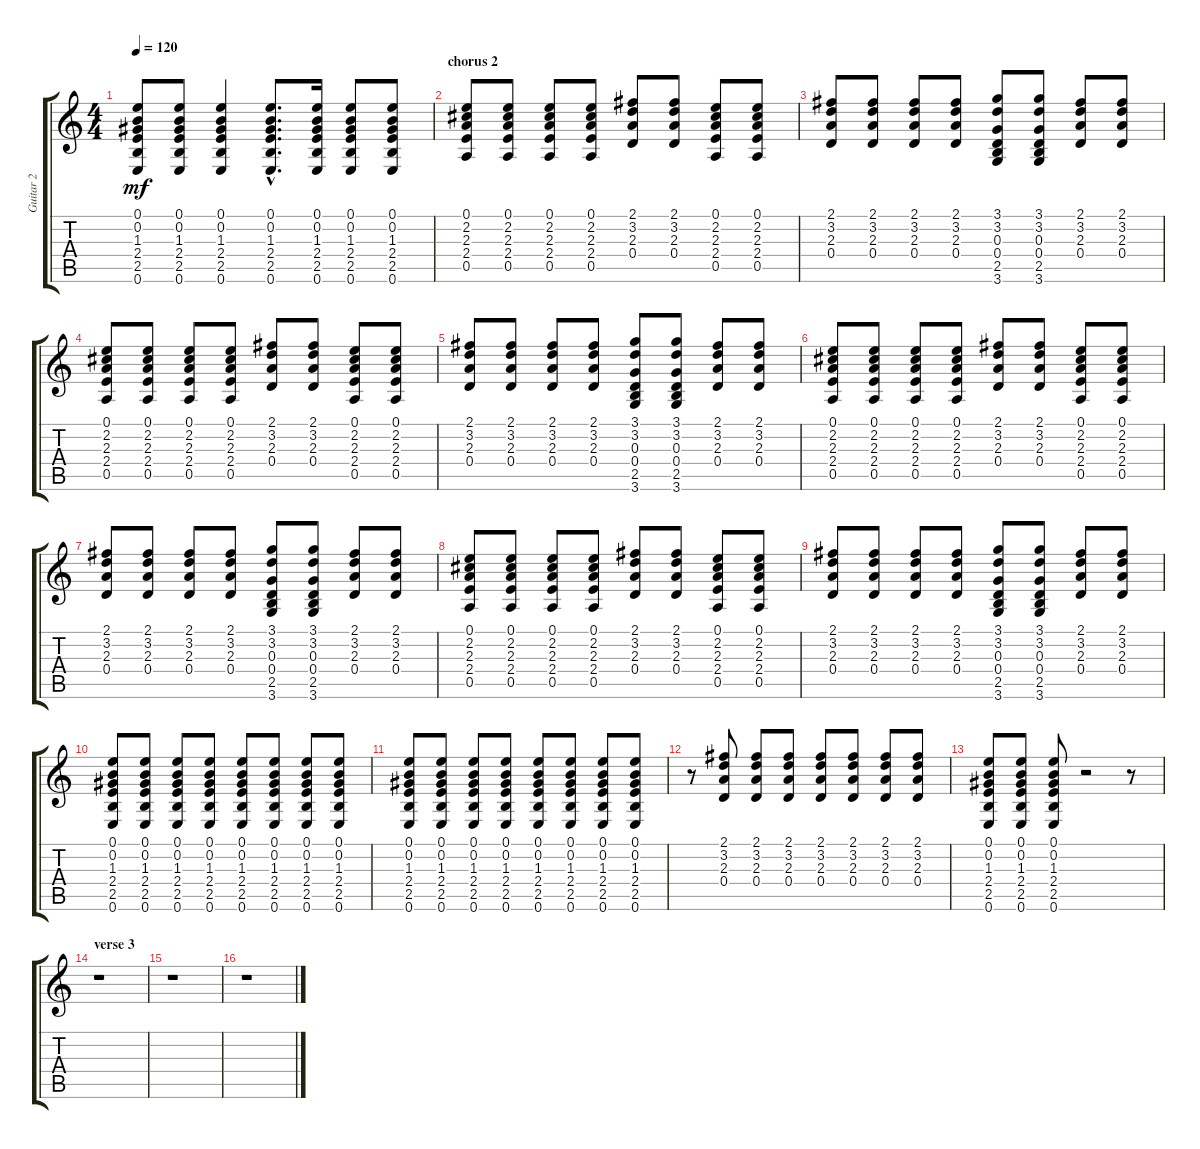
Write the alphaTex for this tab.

\track ("Guitar 2" "Guitar 2") {instrument acousticguitarsteel}
\staff {score tabs}
\tuning (E4 B3 G3 D3 A2 E2) {hide}
\ts (4 4)
\tempo 120
\clef g2
\ks c
(0.1 0.2 1.3 2.4 2.5 0.6).8{dy mf} (0.1 0.2 1.3 2.4 2.5 0.6).8 (0.1 0.2 1.3 2.4 2.5 0.6).4 (0.1{hac} 0.2{hac} 1.3{hac} 2.4{hac} 2.5{hac} 0.6{hac}).8{d} (0.1 0.2 1.3 2.4 2.5 0.6).16 (0.1 0.2 1.3 2.4 2.5 0.6).8 (0.1 0.2 1.3 2.4 2.5 0.6).8 |
\section ("" "chorus 2")
(0.1 2.2 2.3 2.4 0.5).8 (0.1 2.2 2.3 2.4 0.5).8 (0.1 2.2 2.3 2.4 0.5).8 (0.1 2.2 2.3 2.4 0.5).8 (2.1 3.2 2.3 0.4).8 (2.1 3.2 2.3 0.4).8 (0.1 2.2 2.3 2.4 0.5).8 (0.1 2.2 2.3 2.4 0.5).8 |
(2.1 3.2 2.3 0.4).8 (2.1 3.2 2.3 0.4).8 (2.1 3.2 2.3 0.4).8 (2.1 3.2 2.3 0.4).8 (3.1 3.2 0.3 0.4 2.5 3.6).8 (3.1 3.2 0.3 0.4 2.5 3.6).8 (2.1 3.2 2.3 0.4).8 (2.1 3.2 2.3 0.4).8 |
(0.1 2.2 2.3 2.4 0.5).8 (0.1 2.2 2.3 2.4 0.5).8 (0.1 2.2 2.3 2.4 0.5).8 (0.1 2.2 2.3 2.4 0.5).8 (2.1 3.2 2.3 0.4).8 (2.1 3.2 2.3 0.4).8 (0.1 2.2 2.3 2.4 0.5).8 (0.1 2.2 2.3 2.4 0.5).8 |
(2.1 3.2 2.3 0.4).8 (2.1 3.2 2.3 0.4).8 (2.1 3.2 2.3 0.4).8 (2.1 3.2 2.3 0.4).8 (3.1 3.2 0.3 0.4 2.5 3.6).8 (3.1 3.2 0.3 0.4 2.5 3.6).8 (2.1 3.2 2.3 0.4).8 (2.1 3.2 2.3 0.4).8 |
(0.1 2.2 2.3 2.4 0.5).8 (0.1 2.2 2.3 2.4 0.5).8 (0.1 2.2 2.3 2.4 0.5).8 (0.1 2.2 2.3 2.4 0.5).8 (2.1 3.2 2.3 0.4).8 (2.1 3.2 2.3 0.4).8 (0.1 2.2 2.3 2.4 0.5).8 (0.1 2.2 2.3 2.4 0.5).8 |
(2.1 3.2 2.3 0.4).8 (2.1 3.2 2.3 0.4).8 (2.1 3.2 2.3 0.4).8 (2.1 3.2 2.3 0.4).8 (3.1 3.2 0.3 0.4 2.5 3.6).8 (3.1 3.2 0.3 0.4 2.5 3.6).8 (2.1 3.2 2.3 0.4).8 (2.1 3.2 2.3 0.4).8 |
(0.1 2.2 2.3 2.4 0.5).8 (0.1 2.2 2.3 2.4 0.5).8 (0.1 2.2 2.3 2.4 0.5).8 (0.1 2.2 2.3 2.4 0.5).8 (2.1 3.2 2.3 0.4).8 (2.1 3.2 2.3 0.4).8 (0.1 2.2 2.3 2.4 0.5).8 (0.1 2.2 2.3 2.4 0.5).8 |
(2.1 3.2 2.3 0.4).8 (2.1 3.2 2.3 0.4).8 (2.1 3.2 2.3 0.4).8 (2.1 3.2 2.3 0.4).8 (3.1 3.2 0.3 0.4 2.5 3.6).8 (3.1 3.2 0.3 0.4 2.5 3.6).8 (2.1 3.2 2.3 0.4).8 (2.1 3.2 2.3 0.4).8 |
(0.1 0.2 1.3 2.4 2.5 0.6).8 (0.1 0.2 1.3 2.4 2.5 0.6).8 (0.1 0.2 1.3 2.4 2.5 0.6).8 (0.1 0.2 1.3 2.4 2.5 0.6).8 (0.1 0.2 1.3 2.4 2.5 0.6).8 (0.1 0.2 1.3 2.4 2.5 0.6).8 (0.1 0.2 1.3 2.4 2.5 0.6).8 (0.1 0.2 1.3 2.4 2.5 0.6).8 |
(0.1 0.2 1.3 2.4 2.5 0.6).8 (0.1 0.2 1.3 2.4 2.5 0.6).8 (0.1 0.2 1.3 2.4 2.5 0.6).8 (0.1 0.2 1.3 2.4 2.5 0.6).8 (0.1 0.2 1.3 2.4 2.5 0.6).8 (0.1 0.2 1.3 2.4 2.5 0.6).8 (0.1 0.2 1.3 2.4 2.5 0.6).8 (0.1 0.2 1.3 2.4 2.5 0.6).8 |
r.8 (2.1 3.2 2.3 0.4).8 (2.1 3.2 2.3 0.4).8 (2.1 3.2 2.3 0.4).8 (2.1 3.2 2.3 0.4).8 (2.1 3.2 2.3 0.4).8 (2.1 3.2 2.3 0.4).8 (2.1 3.2 2.3 0.4).8 |
(0.1 0.2 1.3 2.4 2.5 0.6).8 (0.1 0.2 1.3 2.4 2.5 0.6).8 (0.1 0.2 1.3 2.4 2.5 0.6).8 r.2 r.8 |
\section ("" "verse 3")
r.1 |
r.1 |
r.1
